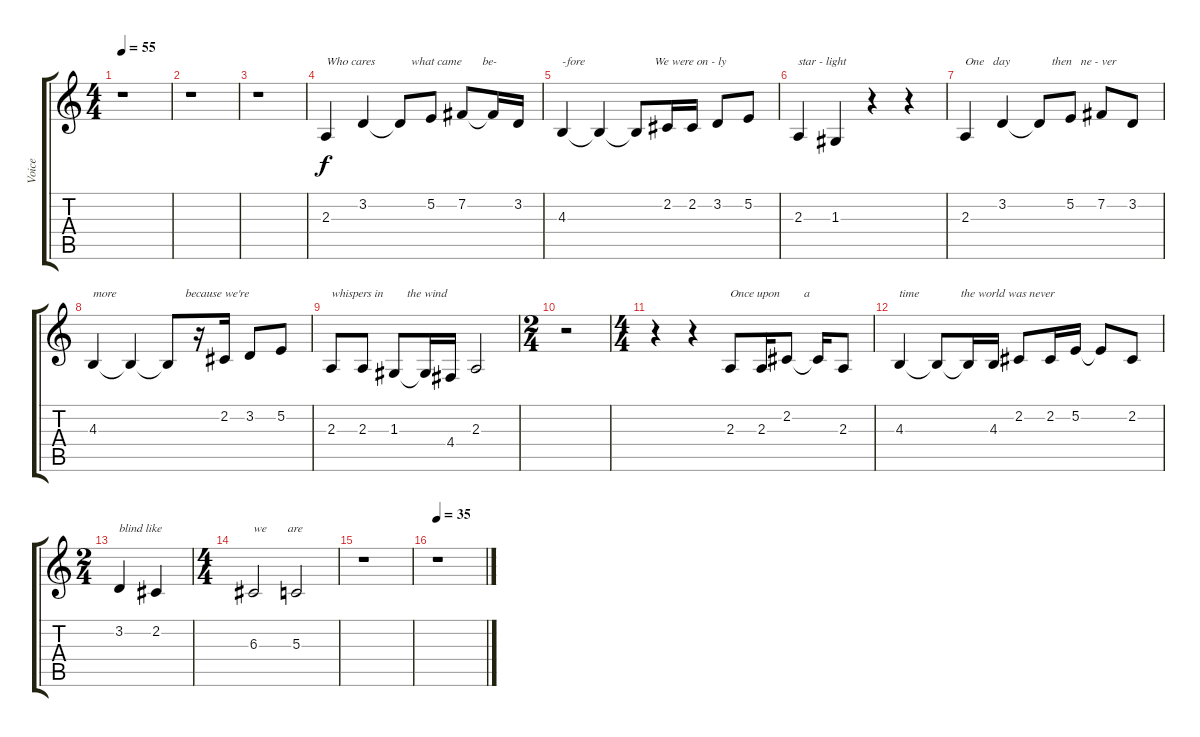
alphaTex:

\track ("Voice" "Voice") {instrument violin}
\staff {score tabs}
\tuning (E4 B3 G3 D3 A2 D2) {hide}
\ts (4 4)
\tempo 55
\clef g2
\ks c
r.1{dy f instrument violin} |
r.1 |
r.1 |
2.3.4{txt "Who cares            what came       be-"} 3.2.4 3.2{t}.8 5.2.8 7.2.8 7.2{t}.16 3.2.16 |
4.3.4{txt "-fore                       We were on - ly"} 4.3{t}.4 4.3{t}.8 2.2.16 2.2.16 3.2.8 5.2.8 |
2.3.4{txt "star - light"} 1.3.4 r.4 r.4 |
2.3.4{txt "One   day              then   ne - ver"} 3.2.4 3.2{t}.8 5.2.8 7.2.8 3.2.8 |
4.3.4{txt "more                       because we're"} 4.3{t}.4 4.3{t}.8 r.16 2.2.16 3.2.8 5.2.8 |
2.3.8{txt "whispers in        the wind"} 2.3.8 1.3.8 1.3{t}.16 4.4.16 2.3.2 |
\ts (2 4)
r.2 |
\ts (4 4)
r.4 r.4 2.3.8{txt "Once upon        a"} 2.3.16 2.2.8 2.2{t}.16 2.3.8 |
4.3.4{txt "time              the world was never"} 4.3{t}.8 4.3{t}.16 4.3.16 2.2.8 2.2.16 5.2.16 5.2{t}.8 2.2.8 |
\ts (2 4)
3.2.4{txt "blind like"} 2.2.4 |
\ts (4 4)
6.3.2{txt "we       are"} 5.3.2 |
r.1 |
\tempo 35
r.1
